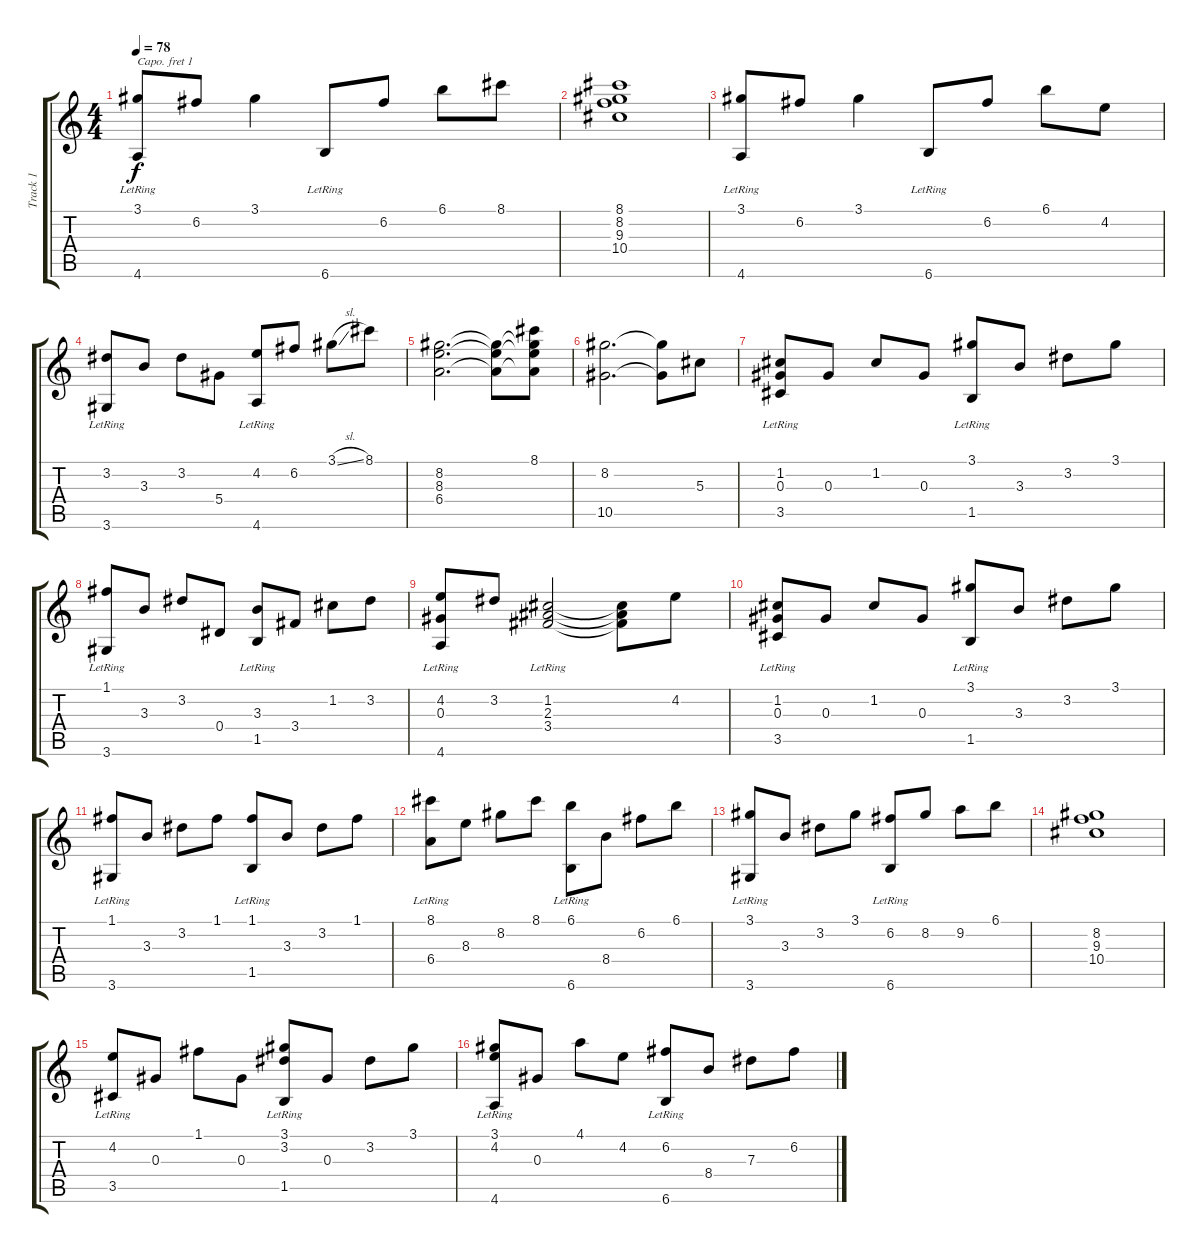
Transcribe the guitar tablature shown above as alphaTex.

\track ("Track 1" "Track 1") {instrument acousticguitarnylon}
\staff {score tabs}
\capo 1
\tuning (E4 B3 G3 D3 A2 E2) {hide}
\ts (4 4)
\tempo 78
\clef g2
\ks c
(3.1{lr} 4.6{lr}).8{dy f} 6.2.8 3.1.4 6.6{lr}.8 6.2.8 6.1.8 8.1.8 |
(8.1 8.2 9.3 10.4).1 |
(3.1{lr} 4.6{lr}).8 6.2.8 3.1.4 6.6{lr}.8 6.2.8 6.1.8 4.2.8 |
(3.2{lr} 3.6{lr}).8 3.3.8 3.2.8 5.4.8 (4.2{lr} 4.6{lr}).8 6.2.8 3.1{sl}.8 8.1.8 |
(8.2 8.3 6.4).2{d} (8.2{t} 8.3{t} 6.4{t}).8 (8.1 8.2{t} 8.3{t} 6.4{t}).8 |
(8.2 10.5).2{d} (8.2{t} 10.5{t}).8 5.3.8 |
(1.2{lr} 0.3{lr} 3.5{lr}).8 0.3.8 1.2.8 0.3.8 (3.1{lr} 1.5{lr}).8 3.3.8 3.2.8 3.1.8 |
(1.1{lr} 3.6{lr}).8 3.3.8 3.2.8 0.4.8 (3.3{lr} 1.5{lr}).8 3.4.8 1.2.8 3.2.8 |
(4.2{lr} 0.3{lr} 4.6{lr}).8 3.2.8 (1.2{lr} 2.3{lr} 3.4{lr}).2 (1.2{t} 2.3{t} 3.4{t}).8 4.2.8 |
(1.2{lr} 0.3{lr} 3.5{lr}).8 0.3.8 1.2.8 0.3.8 (3.1{lr} 1.5{lr}).8 3.3.8 3.2.8 3.1.8 |
(1.1{lr} 3.6{lr}).8 3.3.8 3.2.8 1.1.8 (1.1{lr} 1.5{lr}).8 3.3.8 3.2.8 1.1.8 |
(8.1{lr} 6.4{lr}).8 8.3.8 8.2.8 8.1.8 (6.1{lr} 6.6{lr}).8 8.4.8 6.2.8 6.1.8 |
(3.1{lr} 3.6{lr}).8 3.3.8 3.2.8 3.1.8 (6.2{lr} 6.6{lr}).8 8.2.8 9.2.8 6.1.8 |
(8.2 9.3 10.4).1 |
(4.2{lr} 3.5{lr}).8 0.3.8 1.1.8 0.3.8 (3.1{lr} 3.2{lr} 1.5{lr}).8 0.3.8 3.2.8 3.1.8 |
(3.1{lr} 4.2{lr} 4.6{lr}).8 0.3.8 4.1.8 4.2.8 (6.2{lr} 6.6{lr}).8 8.4.8 7.3.8 6.2.8
